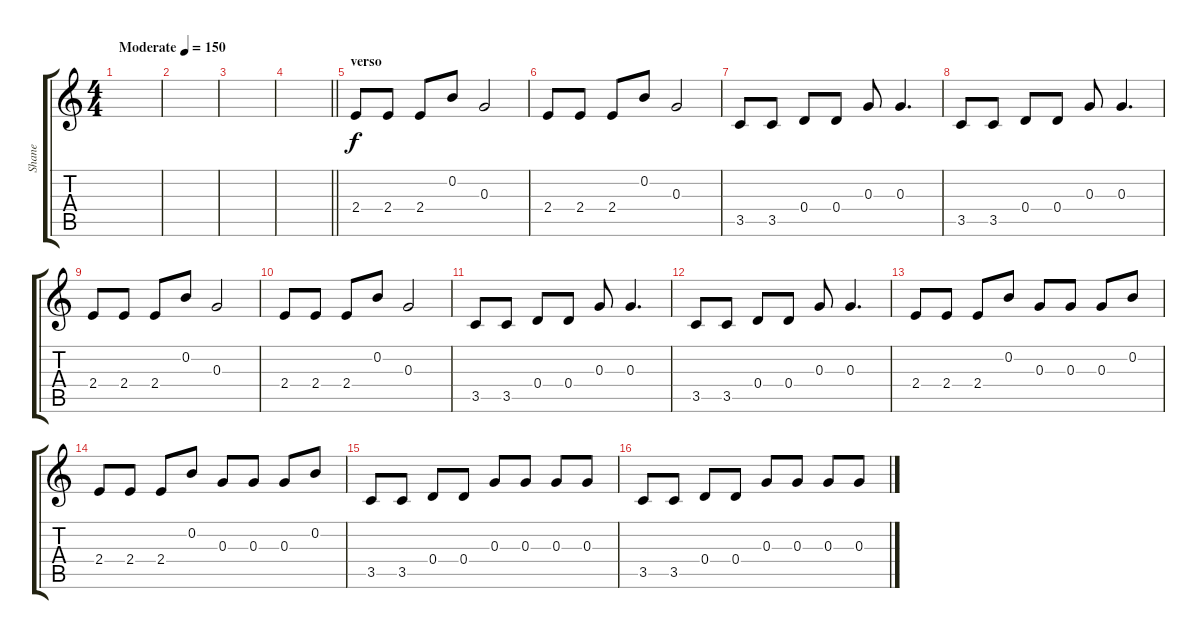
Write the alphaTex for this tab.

\track ("Shane" "Shane") {instrument acousticguitarnylon}
\staff {score tabs}
\tuning (E4 B3 G3 D3 A2 E2) {hide}
\ts (4 4)
\tempo (150 "Moderate")
\clef g2
\ks c
|
|
|
\barLineRight lightlight
|
\section ("" "verso")
2.4.8 2.4.8 2.4.8 0.2.8 0.3.2 |
2.4.8 2.4.8 2.4.8 0.2.8 0.3.2 |
3.5.8 3.5.8 0.4.8 0.4.8 0.3.8 0.3.4{d} |
3.5.8 3.5.8 0.4.8 0.4.8 0.3.8 0.3.4{d} |
2.4.8 2.4.8 2.4.8 0.2.8 0.3.2 |
2.4.8 2.4.8 2.4.8 0.2.8 0.3.2 |
3.5.8 3.5.8 0.4.8 0.4.8 0.3.8 0.3.4{d} |
3.5.8 3.5.8 0.4.8 0.4.8 0.3.8 0.3.4{d} |
2.4.8 2.4.8 2.4.8 0.2.8 0.3.8 0.3.8 0.3.8 0.2.8 |
2.4.8 2.4.8 2.4.8 0.2.8 0.3.8 0.3.8 0.3.8 0.2.8 |
3.5.8 3.5.8 0.4.8 0.4.8 0.3.8 0.3.8 0.3.8 0.3.8 |
3.5.8 3.5.8 0.4.8 0.4.8 0.3.8 0.3.8 0.3.8 0.3.8
